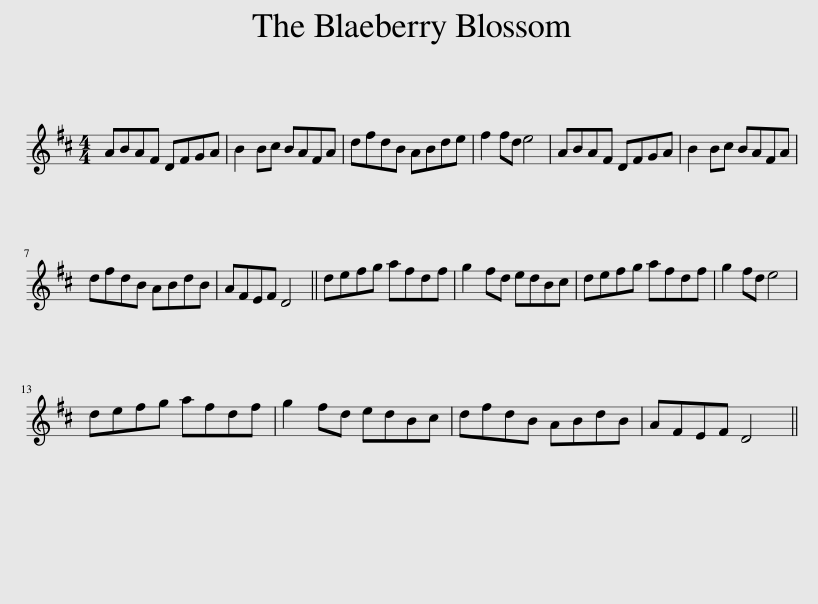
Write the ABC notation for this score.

X:1
L:1/8
M:4/4
I:linebreak $
K:D
V:1 treble
V:1
 ABAF DFGA | B2 Bc BAFA | dfdB ABde | f2 fd e4 | ABAF DFGA | %5
 B2 Bc BAFA |$ dfdB ABdB | AFEF D4 || defg afdf | g2 fd edBc | %10
 defg afdf | g2 fd e4 |$ defg afdf | g2 fd edBc | dfdB ABdB | %15
 AFEF D4 || %16
